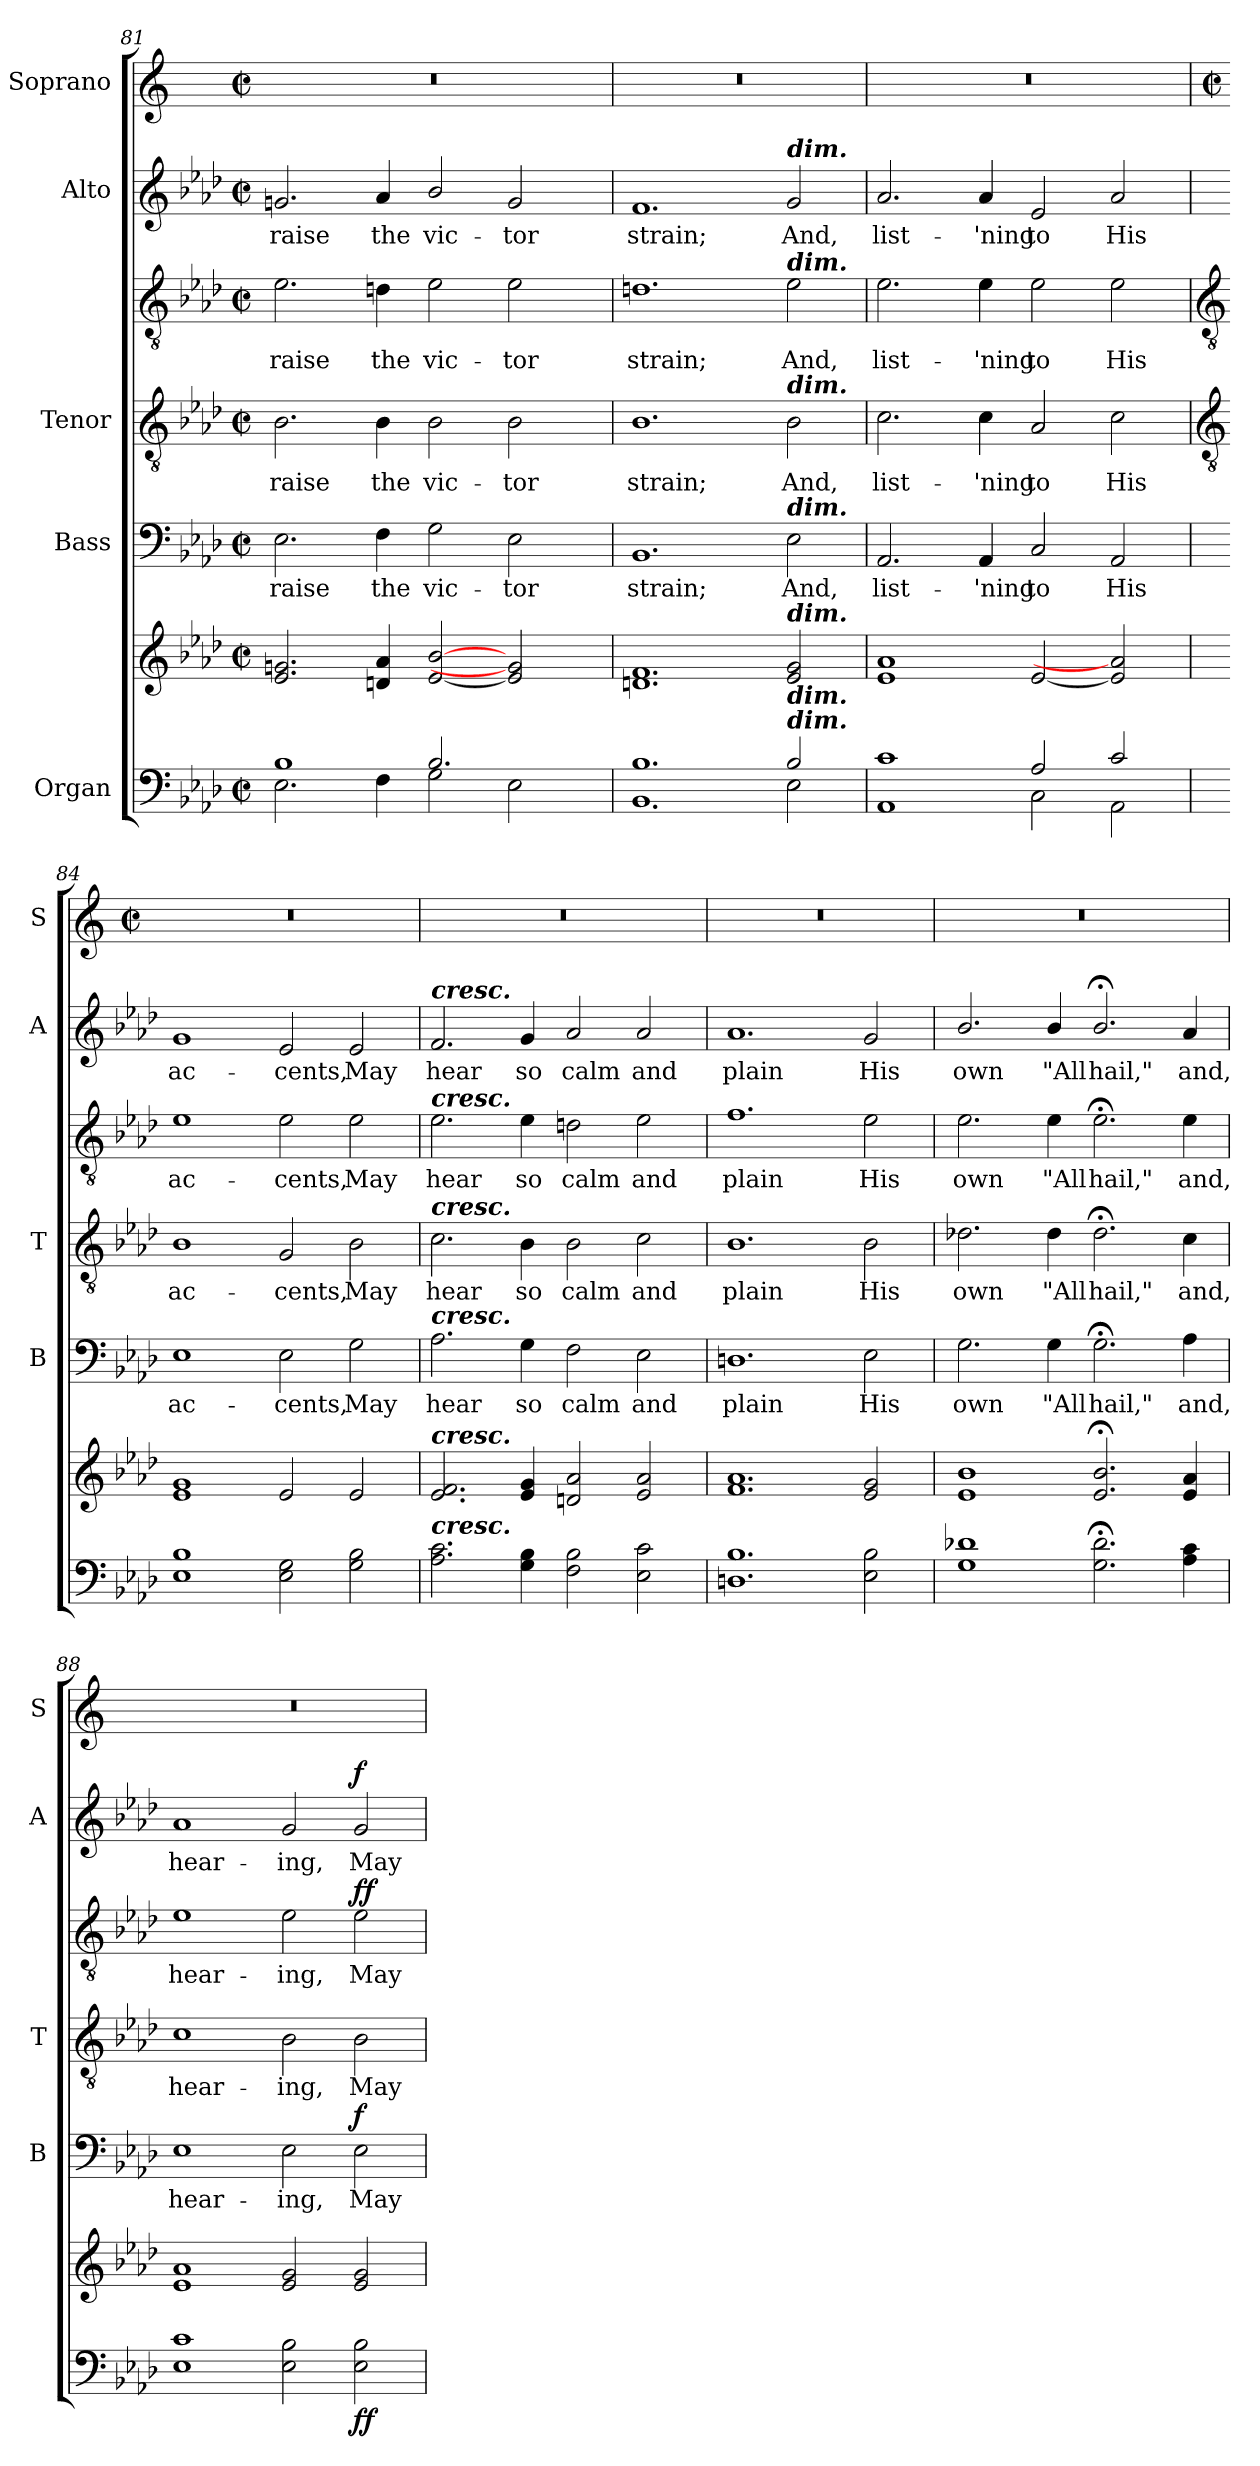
**kern	**kern	**dynam	**kern	**text	**dynam	**kern	**text	**kern	**text	**dynam	**kern	**text	**dynam	**kern
*part5	*part5	*part5	*part4	*part4	*part4	*part3	*part3	*part3	*part3	*part3	*part2	*part2	*part2	*part1
*staff7	*staff6	*staff6/7	*staff5	*staff5	*staff5	*staff4	*staff4	*staff3	*staff3	*staff3/4	*staff2	*staff2	*staff2	*staff1
*I"Organ	*	*	*I"Bass	*	*	*I"Tenor	*	*	*	*	*I"Alto	*	*	*I"Soprano
*	*	*	*I'B	*	*	*I'T	*	*	*	*	*I'A	*	*	*I'S
*clefF4	*clefG2	*	*clefF4	*	*	*clefGv2	*	*clefGv2	*	*	*clefG2	*	*	*clefG2
*k[b-e-a-d-]	*k[b-e-a-d-]	*	*k[b-e-a-d-]	*	*	*k[b-e-a-d-]	*	*k[b-e-a-d-]	*	*	*k[b-e-a-d-]	*	*	*k[]
*A-:	*A-:	*	*A-:	*	*	*A-:	*	*A-:	*	*	*A-:	*	*	*C:
*M4/2	*M4/2	*	*M4/2	*	*	*M4/2	*	*M4/2	*	*	*M4/2	*	*	*M4/2
*met(c|)	*met(c|)	*	*met(c|)	*	*	*met(c|)	*	*met(c|)	*	*	*met(c|)	*	*	*met(c|)
=81	=81	=81	=81	=81	=81	=81	=81	=81	=81	=81	=81	=81	=81	=81
*^	*	*	*	*	*	*	*	*	*	*	*	*	*	*
!	!	!	!	!	!LO:LY:b	!	!	!LO:LY:b	!	!LO:LY:b	!	!	!LO:LY:b	!	!
1B-/	2.E-\	2.e- 2.gn	.	2.E-	raise	.	2.B-	raise	2.e-	raise	.	2.gn	raise	.	0r
!	!	!	!	!	!LO:LY:b	!	!	!LO:LY:b	!	!LO:LY:b	!	!	!LO:LY:b	!	!
.	4F\	4dn 4a-	.	4F	the	.	4B-	the	4dn	the	.	4a-	the	.	.
!	!	!	!	!	!LO:LY:b	!	!	!LO:LY:b	!	!LO:LY:b	!	!	!LO:LY:b	!	!
2.B-/	2G\	[2e-/ [2b-/	.	2G	vic-	.	2B-	vic-	2e-	vic-	.	2b-/	vic-	.	.
!	!	!	!	!	!LO:LY:b	!	!	!LO:LY:b	!	!LO:LY:b	!	!	!LO:LY:b	!	!
.	2E-\	2e-] 2g]	.	2E-	-tor	.	2B-	-tor	2e-	-tor	.	2g	-tor	.	.
4ryy	.	.	.	.	.	.	.	.	.	.	.	.	.	.	.
=82	=82	=82	=82	=82	=82	=82	=82	=82	=82	=82	=82	=82	=82	=82	=82
!	!	!	!	!	!LO:LY:b	!	!	!LO:LY:b	!	!LO:LY:b	!	!	!LO:LY:b	!	!
1.B-/	1.BB-\	1.dn 1.f	.	1.BB-	strain;	.	1.B-	strain;	1.dn	strain;	.	1.f	strain;	.	0r
!	!	!	!	!	!	!	!	!	!	!	!	!LO:TX:a:Bi:t=dim.	!	!	!
!	!	!	!	!	!	!	!	!	!LO:TX:a:Bi:t=dim.	!	!	!	!	!	!
!	!	!	!	!	!	!	!LO:TX:a:Bi:t=dim.	!	!	!	!	!	!	!	!
!	!	!	!	!LO:TX:a:Bi:t=dim.	!	!	!	!	!	!	!	!	!	!	!
!	!	!LO:TX:a:Bi:t=dim.	!	!	!	!	!	!	!	!	!	!	!	!	!
!LO:TX:a:Bi:t=dim.	!	!	!	!	!	!	!	!	!	!	!	!	!	!	!
!LO:TX:a:Bi:t=dim.	!	!	!	!	!	!	!	!	!	!	!	!	!	!	!
!	!	!	!	!	!LO:LY:b	!	!	!LO:LY:b	!	!LO:LY:b	!	!	!LO:LY:b	!	!
2B-/	2E-\	2e- 2g	.	2E-	And,	.	2B-	And,	2e-	And,	.	2g	And,	.	.
=83	=83	=83	=83	=83	=83	=83	=83	=83	=83	=83	=83	=83	=83	=83	=83
!	!	!	!	!	!LO:LY:b	!	!	!LO:LY:b	!	!LO:LY:b	!	!	!LO:LY:b	!	!
1c/	1AA-\	1e- 1a-	.	2.AA-	list-	.	2.c	list-	2.e-	list-	.	2.a-	list-	.	0r
!	!	!	!	!	!LO:LY:b	!	!	!LO:LY:b	!	!LO:LY:b	!	!	!LO:LY:b	!	!
.	.	.	.	4AA-	-'ning	.	4c	-'ning	4e-	-'ning	.	4a-	-'ning	.	.
!	!	!	!	!	!LO:LY:b	!	!	!LO:LY:b	!	!LO:LY:b	!	!	!LO:LY:b	!	!
2A-/	2C\	[2e-	.	2C	to	.	2A-	to	2e-	to	.	2e-	to	.	.
!	!	!	!	!	!LO:LY:b	!	!	!LO:LY:b	!	!LO:LY:b	!	!	!LO:LY:b	!	!
2c/	2AA-\	2e-] 2a-]	.	2AA-	His	.	2c	His	2e-	His	.	2a-	His	.	.
*v	*v	*	*	*	*	*	*	*	*	*	*	*	*	*	*
!!LO:LB:g=z
=84	=84	=84	=84	=84	=84	=84	=84	=84	=84	=84	=84	=84	=84	=84
*	*	*	*	*	*	*clefGv2	*	*clefGv2	*	*	*	*	*	*
*	*	*	*	*	*	*	*	*	*	*	*	*	*	*M4/2
*	*	*	*	*	*	*	*	*	*	*	*	*	*	*met(c|)
*^	*	*	*	*	*	*	*	*	*	*	*	*	*	*
!	!	!	!	!	!LO:LY:b	!	!	!LO:LY:b	!	!LO:LY:b	!	!	!LO:LY:b	!	!
*v	*v	*	*	*	*	*	*	*	*	*	*	*	*	*	*
1E- 1B-	1e- 1g	.	1E-	ac-	.	1B-	ac-	1e-	ac-	.	1g	ac-	.	0r
!	!	!	!	!LO:LY:b	!	!	!LO:LY:b	!	!LO:LY:b	!	!	!LO:LY:b	!	!
2E- 2G	2e-	.	2E-	-cents,	.	2G	-cents,	2e-	-cents,	.	2e-	-cents,	.	.
!	!	!	!	!LO:LY:b	!	!	!LO:LY:b	!	!LO:LY:b	!	!	!LO:LY:b	!	!
2G 2B-	2e-	.	2G	May	.	2B-	May	2e-	May	.	2e-	May	.	.
=85	=85	=85	=85	=85	=85	=85	=85	=85	=85	=85	=85	=85	=85	=85
!	!	!	!	!	!	!	!	!	!	!	!LO:TX:a:Bi:t=cresc.	!	!	!
!	!	!	!	!	!	!	!	!LO:TX:a:Bi:t=cresc.	!	!	!	!	!	!
!	!	!	!	!	!	!LO:TX:a:Bi:t=cresc.	!	!	!	!	!	!	!	!
!	!	!	!LO:TX:a:Bi:t=cresc.	!	!	!	!	!	!	!	!	!	!	!
!	!LO:TX:a:Bi:t=cresc.	!	!	!	!	!	!	!	!	!	!	!	!	!
!LO:TX:a:Bi:t=cresc.	!	!	!	!	!	!	!	!	!	!	!	!	!	!
!	!	!	!	!LO:LY:b	!	!	!LO:LY:b	!	!LO:LY:b	!	!	!LO:LY:b	!	!
2.A- 2.c	2.e- 2.f	.	2.A-	hear	.	2.c	hear	2.e-	hear	.	2.f	hear	.	0r
!	!	!	!	!LO:LY:b	!	!	!LO:LY:b	!	!LO:LY:b	!	!	!LO:LY:b	!	!
4G 4B-	4e- 4g	.	4G	so	.	4B-	so	4e-	so	.	4g	so	.	.
!	!	!	!	!LO:LY:b	!	!	!LO:LY:b	!	!LO:LY:b	!	!	!LO:LY:b	!	!
2F 2B-	2dn 2a-	.	2F	calm	.	2B-	calm	2dn	calm	.	2a-	calm	.	.
!	!	!	!	!LO:LY:b	!	!	!LO:LY:b	!	!LO:LY:b	!	!	!LO:LY:b	!	!
2E- 2c	2e- 2a-	.	2E-	and	.	2c	and	2e-	and	.	2a-	and	.	.
=86	=86	=86	=86	=86	=86	=86	=86	=86	=86	=86	=86	=86	=86	=86
!	!	!	!	!LO:LY:b	!	!	!LO:LY:b	!	!LO:LY:b	!	!	!LO:LY:b	!	!
1.Dn 1.B-	1.f 1.a-	.	1.Dn	plain	.	1.B-	plain	1.f	plain	.	1.a-	plain	.	0r
!	!	!	!	!LO:LY:b	!	!	!LO:LY:b	!	!LO:LY:b	!	!	!LO:LY:b	!	!
2E- 2B-	2e- 2g	.	2E-	His	.	2B-	His	2e-	His	.	2g	His	.	.
=87	=87	=87	=87	=87	=87	=87	=87	=87	=87	=87	=87	=87	=87	=87
!	!	!	!	!LO:LY:b	!	!	!LO:LY:b	!	!LO:LY:b	!	!	!LO:LY:b	!	!
1G\ 1d-X\	1e-/ 1b-/	.	2.G\	own	.	2.d-X	own	2.e-	own	.	2.b-/	own	.	0r
!	!	!	!	!LO:LY:b	!	!	!LO:LY:b	!	!LO:LY:b	!	!	!LO:LY:b	!	!
.	.	.	4G\	"All	.	4d-	"All	4e-	"All	.	4b-/	"All	.	.
!	!	!	!	!LO:LY:b	!	!	!LO:LY:b	!	!LO:LY:b	!	!	!LO:LY:b	!	!
2.G\; 2.d-\;	2.e-/;< 2.b-/;<	.	2.G;<\	hail,"	.	2.d-;<	hail,"	2.e-;<	hail,"	.	2.b-;</	hail,"	.	.
!	!	!	!	!LO:LY:b	!	!	!LO:LY:b	!	!LO:LY:b	!	!	!LO:LY:b	!	!
4A- 4c	4e- 4a-	.	4A-	and,	.	4c	and,	4e-	and,	.	4a-	and,	.	.
=88	=88	=88	=88	=88	=88	=88	=88	=88	=88	=88	=88	=88	=88	=88
!	!	!	!	!LO:LY:b	!	!	!LO:LY:b	!	!LO:LY:b	!	!	!LO:LY:b	!	!
1E-\ 1c\	1e- 1a-	.	1E-\	hear-	.	1c	hear-	1e-	hear-	.	1a-	hear-	.	0r
!	!	!	!	!LO:LY:b	!	!	!LO:LY:b	!	!LO:LY:b	!	!	!LO:LY:b	!	!
2E- 2B-	2e- 2g	.	2E-	-ing,	.	2B-	-ing,	2e-	-ing,	.	2g	-ing,	.	.
!	!	!LO:DY:b=2	!	!LO:LY:b	!	!	!LO:LY:b	!	!LO:LY:b	!	!	!LO:LY:b	!	!
!	!	!LO:DY:n=1:b	!	!	!LO:DY:b	!	!	!	!	!LO:DY:b=2	!	!	!	!
!	!	!	!	!	!	!	!	!	!	!LO:DY:n=1:b	!	!	!LO:DY:b	!
2E- 2B-	2e- 2g	f f	2E-	May	f	2B-	May	2e-	May	f f	2g	May	f	.
=	=	=	=	=	=	=	=	=	=	=	=	=	=	=
*-	*-	*-	*-	*-	*-	*-	*-	*-	*-	*-	*-	*-	*-	*-
